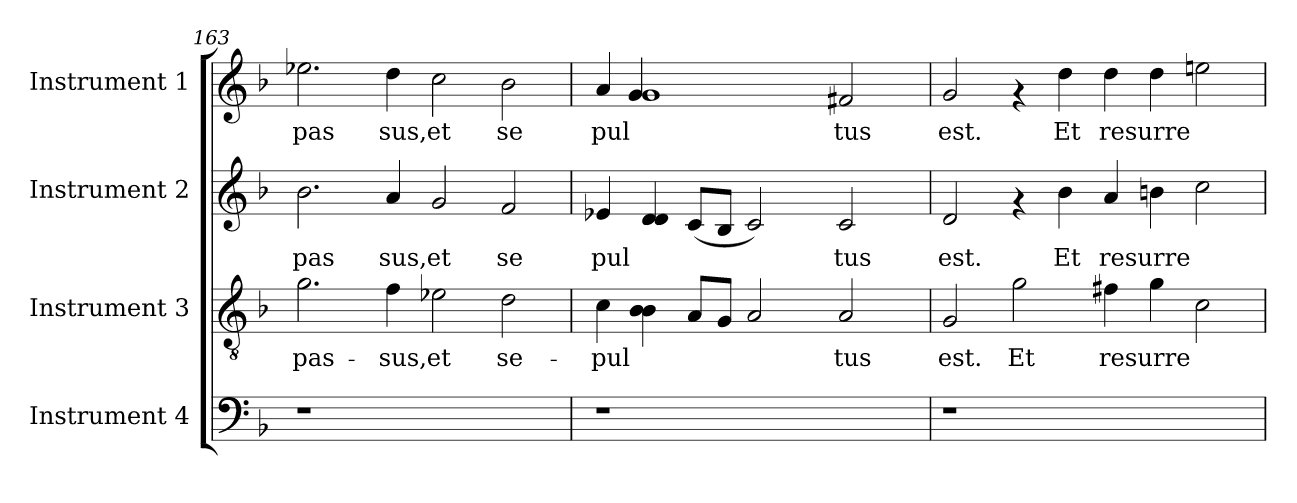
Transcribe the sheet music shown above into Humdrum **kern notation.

**kern	**kern	**text	**kern	**text	**kern	**text
*part4	*part3	*part3	*part2	*part2	*part1	*part1
*staff4	*staff3	*staff3	*staff2	*staff2	*staff1	*staff1
*I"Instrument 4	*I"Instrument 3	*	*I"Instrument 2	*	*I"Instrument 1	*
!!LO:LB:g=z
*clefF4	*clefGv2	*	*clefG2	*	*clefG2	*
*k[b-]	*k[b-]	*	*k[b-]	*	*k[b-]	*
*F:	*F:	*	*F:	*	*F:	*
=163	=163	=163	=163	=163	=163	=163
!	!	!LO:LY:b:cj	!	!LO:LY:b:cj	!	!LO:LY:b:cj
1r	2.g\	pas-	2.b-\	pas	2.ee-X\	pas
!	!	!LO:LY:b:cj	!	!LO:LY:b:cj	!	!LO:LY:b:cj
.	4f\	-sus,	4a/	sus,	4dd\	sus,
!	!	!LO:LY:b:cj	!	!LO:LY:b:cj	!	!LO:LY:b:cj
1ryy	2e-X\	et	2g/	et	2cc\	et
!	!	!LO:LY:b:cj	!	!LO:LY:b:cj	!	!LO:LY:b:cj
.	2d\	se-	2f/	se	2b-\	se
=164	=164	=164	=164	=164	=164	=164
!	!	!LO:LY:b:cj	!	!LO:LY:b:cj	!	!LO:LY:b:cj
*	*	*	*	*	*^	*
1r	4c\	-pul-	4e-X/	pul	4a/	4ryy	pul
!	!	!LO:LY:b:cj	!	!LO:LY:b:cj	!	!	!LO:LY:b:cj
.	4B-\ 4B-\	--	4d/ 4d/	.	1g	4g/	.
!	!	!LO:LY:b:cj	!	!LO:LY:b:cj	!	!	!
.	8A/L	--	(<8c/L	.	.	1ryy	.
!	!	!LO:LY:b:cj	!	!LO:LY:b:cj	!	!	!
.	8G/J	--	8B-/J	.	.	.	.
!	!	!LO:LY:b:cj	!	!LO:LY:b:cj	!	!	!
.	2A/	--	2c/)	.	.	.	.
2.ryy	.	.	.	.	.	.	.
!	!	!LO:LY:b:cj	!	!LO:LY:b:cj	!	!	!LO:LY:b:cj
.	2A/	-tus	2c/	tus	2f#X/	.	tus
.	.	.	.	.	.	4ryy	.
=165	=165	=165	=165	=165	=165	=165	=165
!	!	!LO:LY:b:cj	!	!LO:LY:b:cj	!	!	!LO:LY:b:cj
*	*	*	*	*	*v	*v	*
1r	2G/	est.	2d/	est.	2g/	est.
!	!	!LO:LY:b:cj	!	!	!	!
.	2g\	Et	4rf	.	4rf	.
!	!	!	!	!LO:LY:b:cj	!	!LO:LY:b:cj
.	.	.	4b-\	Et	4dd\	Et
!	!	!LO:LY:b:cj	!	!LO:LY:b:cj	!	!LO:LY:b:cj
1ryy	4f#X\	resurre-	4a/	resurre	4dd\	resurre
!	!	!LO:LY:b:cj	!	!LO:LY:b:cj	!	!LO:LY:b:cj
.	4g\	--	4bn\	.	4dd\	.
!	!	!LO:LY:b:cj	!	!LO:LY:b:cj	!	!LO:LY:b:cj
.	2c\	--	2cc\	.	2een\	.
=	=	=	=	=	=	=
*-	*-	*-	*-	*-	*-	*-
